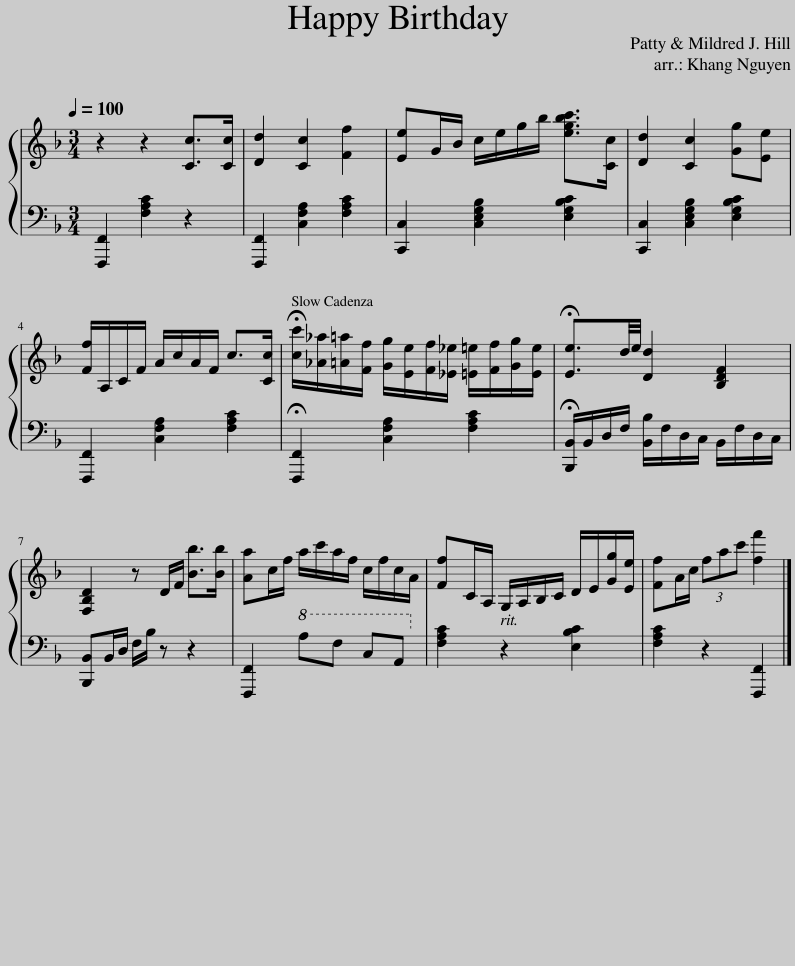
X:1
%%score { 1 | 2 }
L:1/8
Q:1/4=100
M:3/4
I:linebreak $
K:F
V:1 treble
V:2 bass
V:1
 z2 z2 [Cc]>[Cc] | [Dd]2 [Cc]2 [Ff]2 | [Ee]G/B/ c/e/g/b/ [egbc']>[Cc] | [Dd]2 [Cc]2 [Gg][Ee] |$ [Ff]/A,/C/F/ A/c/A/F/ c>[Cc] | %5
[Q:1/4=36] !fermata![cc']/[Q:1/4=90][_A_a]/[=A=a]/[Ff]/ [Gg]/[Ee]/[Ff]/[_E_e]/ [=E=e]/[Ff]/[Gg]/[Ee]/ |[Q:1/4=60] !fermata![Ee]3/2d/4e/4 [Dd]2 [B,DF]2[Q:1/4=100] |$ [F,B,D]2 z D/F/ [Bb]>[Bb] | [Aa]c/f/ a/c'/a/f/ c/f/c/A/ | [Ff]C/A,/ G,/A,/B,/C/ D/E/[Gg]/[Ee]/ | %10
 [Ff]A/c/ (3fac' [ff']2 |] %11
V:2
 [F,,,F,,]2 [F,A,C]2 z2 | [F,,,F,,]2 [C,F,A,]2 [F,A,C]2 | [C,,C,]2 [C,E,G,B,]2 [E,G,B,C]2 | [C,,C,]2 [C,E,G,B,]2 [E,G,B,C]2 |$ [F,,,F,,]2 [C,F,A,]2 [F,A,C]2 | %5
 !fermata![F,,,F,,]2 [C,F,A,]2 [F,A,C]2 | !fermata![B,,,B,,]/B,,/D,/F,/ [B,,B,]/F,/D,/C,/ B,,/F,/D,/C,/ |$ [B,,,B,,]B,,/D,/ F,/B,/ z z2 | [F,,,F,,]2!8va(! AF CA,!8va)! | [F,A,C]2 z2 [E,B,C]2 | %10
 [F,A,C]2 z2 [F,,,F,,]2 |] %11
